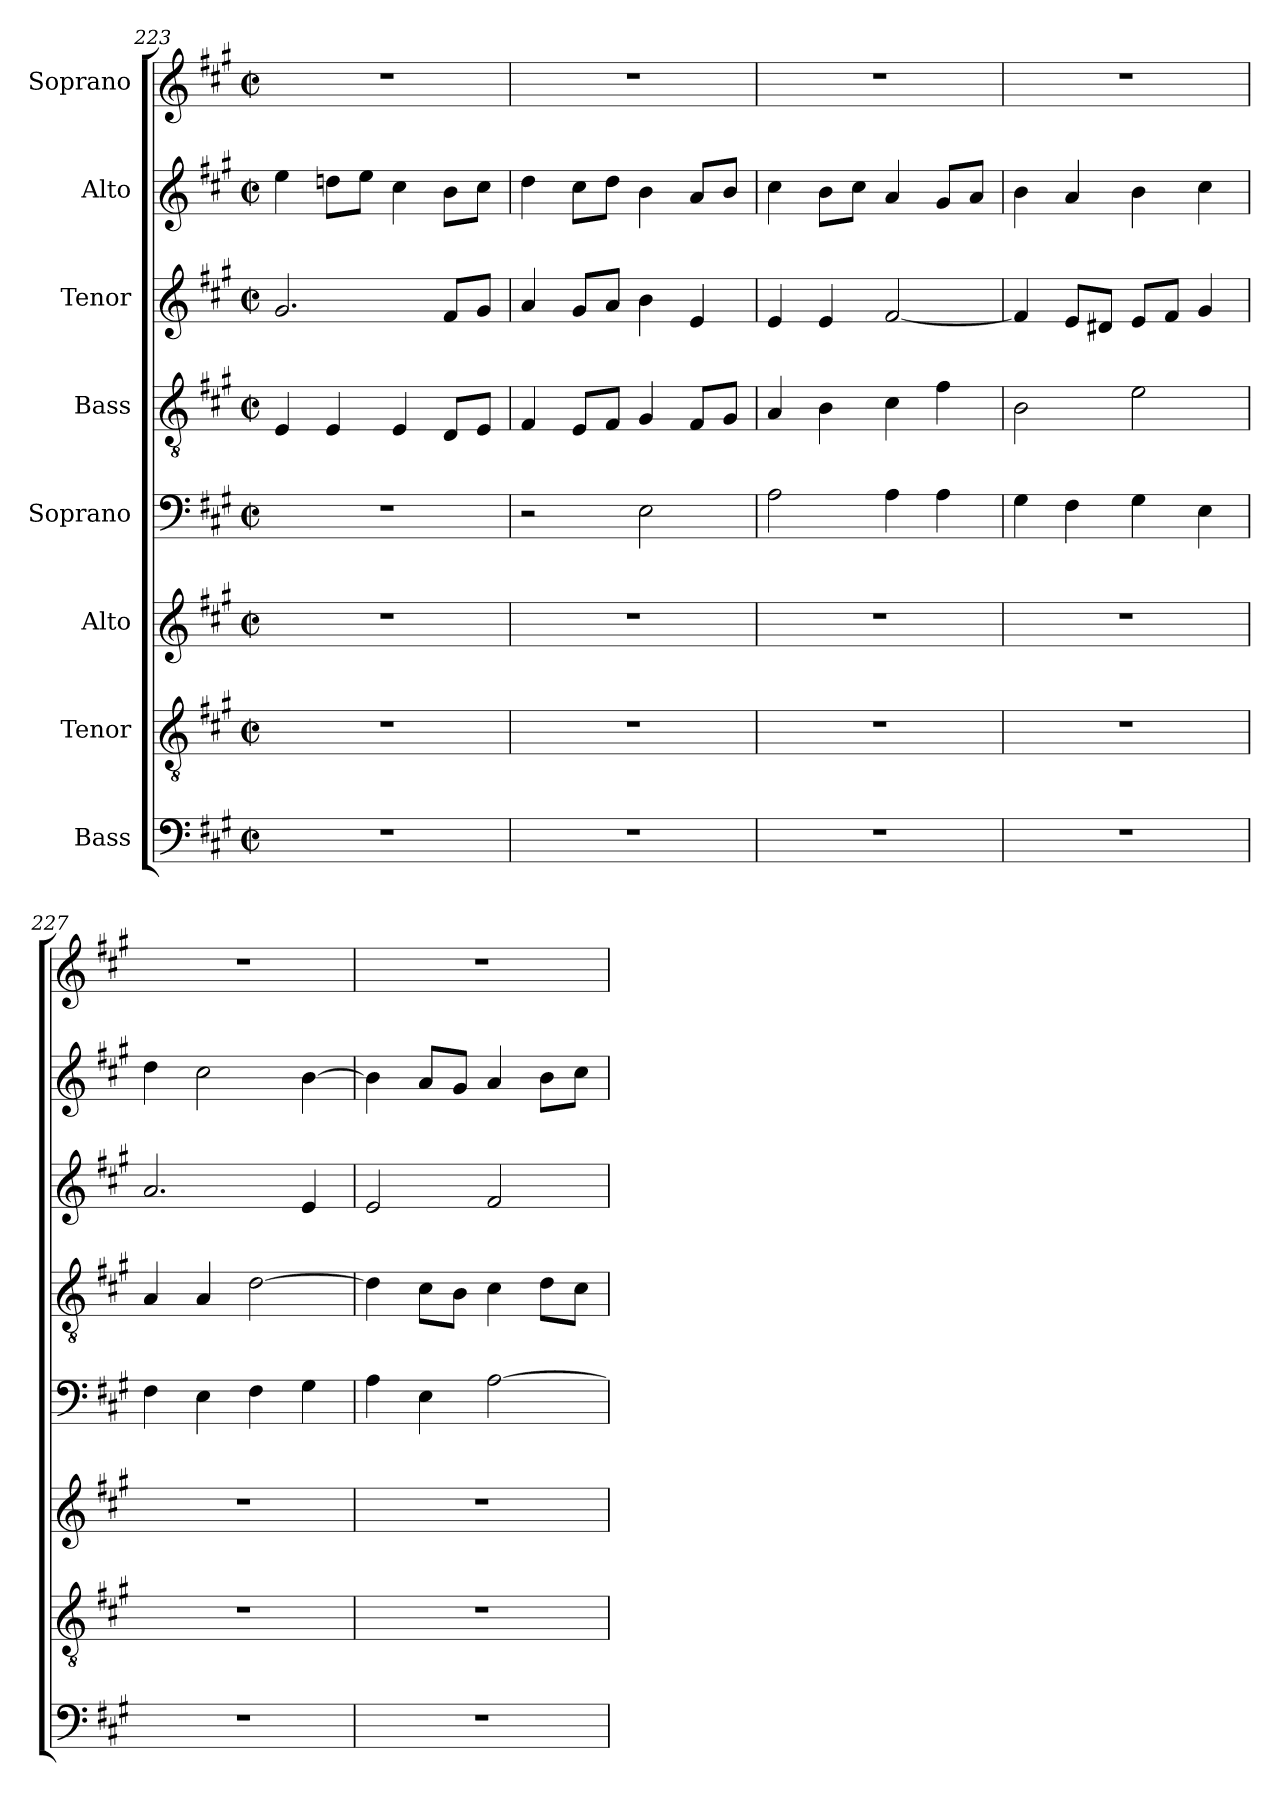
**kern	**kern	**kern	**kern	**kern	**kern	**kern	**kern
*part8	*part7	*part6	*part5	*part4	*part3	*part2	*part1
*staff8	*staff7	*staff6	*staff5	*staff4	*staff3	*staff2	*staff1
*I"Bass	*I"Tenor	*I"Alto	*I"Soprano	*I"Bass	*I"Tenor	*I"Alto	*I"Soprano
*clefF4	*clefGv2	*clefG2	*clefF4	*clefGv2	*clefG2	*clefG2	*clefG2
*k[f#c#g#]	*k[f#c#g#]	*k[f#c#g#]	*k[f#c#g#]	*k[f#c#g#]	*k[f#c#g#]	*k[f#c#g#]	*k[f#c#g#]
*A:	*A:	*A:	*A:	*A:	*A:	*A:	*A:
*M2/2	*M2/2	*M2/2	*M2/2	*M2/2	*M2/2	*M2/2	*M2/2
*met(c|)	*met(c|)	*met(c|)	*met(c|)	*met(c|)	*met(c|)	*met(c|)	*met(c|)
=223	=223	=223	=223	=223	=223	=223	=223
1r	1r	1r	1r	4E/	2.g#/	4ee\	1r
.	.	.	.	4E/	.	8ddn\L	.
.	.	.	.	.	.	8ee\J	.
.	.	.	.	4E/	.	4cc#\	.
.	.	.	.	8D/L	8f#/L	8b\L	.
.	.	.	.	8E/J	8g#/J	8cc#\J	.
=224	=224	=224	=224	=224	=224	=224	=224
1r	1r	1r	2r	4F#/	4a/	4dd\	1r
.	.	.	.	8E/L	8g#/L	8cc#\L	.
.	.	.	.	8F#/J	8a/J	8dd\J	.
.	.	.	2E\	4G#/	4b\	4b\	.
.	.	.	.	8F#/L	4e/	8a/L	.
.	.	.	.	8G#/J	.	8b/J	.
=225	=225	=225	=225	=225	=225	=225	=225
1r	1r	1r	2A\	4A/	4e/	4cc#\	1r
.	.	.	.	4B\	4e/	8b\L	.
.	.	.	.	.	.	8cc#\J	.
.	.	.	4A\	4c#\	[<2f#/	4a/	.
.	.	.	4A\	4f#\	.	8g#/L	.
.	.	.	.	.	.	8a/J	.
=226	=226	=226	=226	=226	=226	=226	=226
1r	1r	1r	4G#\	2B\	4f#/]	4b\	1r
.	.	.	4F#\	.	8e/L	4a/	.
.	.	.	.	.	8d#X/J	.	.
.	.	.	4G#\	2e\	8e/L	4b\	.
.	.	.	.	.	8f#/J	.	.
.	.	.	4E\	.	4g#/	4cc#\	.
=227	=227	=227	=227	=227	=227	=227	=227
1r	1r	1r	4F#\	4A/	2.a/	4dd\	1r
.	.	.	4E\	4A/	.	2cc#\	.
.	.	.	4F#\	[>2d\	.	.	.
.	.	.	4G#\	.	4e/	[>4b\	.
!!LO:PB:g=z
=228	=228	=228	=228	=228	=228	=228	=228
1r	1r	1r	4A\	4d\]	2e/	4b\]	1r
.	.	.	4E\	8c#\L	.	8a/L	.
.	.	.	.	8B\J	.	8g#/J	.
.	.	.	[>2A\	4c#\	2f#/	4a/	.
.	.	.	.	8d\L	.	8b\L	.
.	.	.	.	8c#\J	.	8cc#\J	.
=	=	=	=	=	=	=	=
*-	*-	*-	*-	*-	*-	*-	*-
